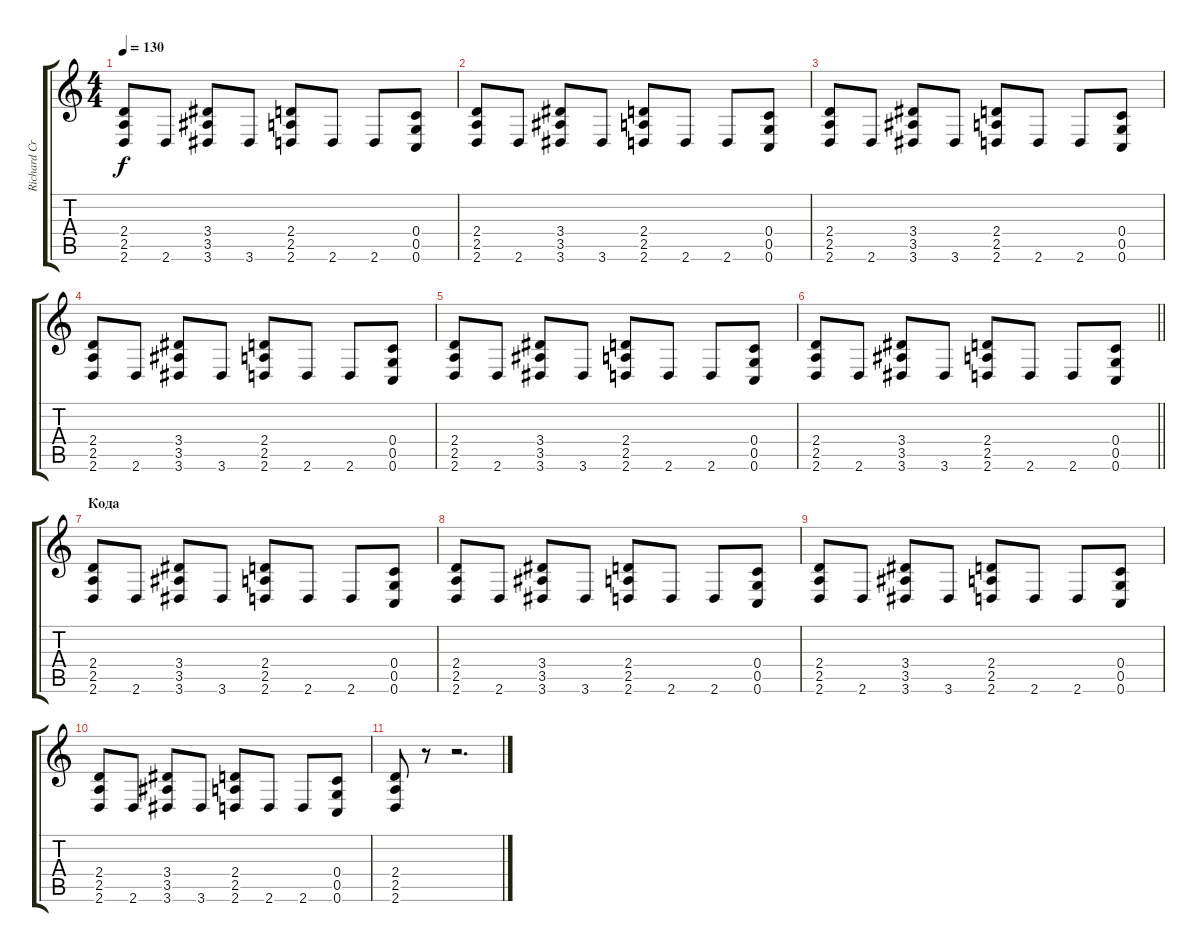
\track ("Richard Cruspe-Bernstein" "Richard Cr") {instrument distortionguitar}
\staff {score tabs}
\tuning (E4 C4 G3 C3 G2 C2) {hide}
\ts (4 4)
\tempo 130
\clef g2
\ks c
(2.4 2.5 2.6).8{dy f} 2.6.8 (3.4 3.5 3.6).8 3.6.8 (2.4 2.5 2.6).8 2.6.8 2.6.8 (0.4 0.5 0.6).8 |
(2.4 2.5 2.6).8 2.6.8 (3.4 3.5 3.6).8 3.6.8 (2.4 2.5 2.6).8 2.6.8 2.6.8 (0.4 0.5 0.6).8 |
(2.4 2.5 2.6).8 2.6.8 (3.4 3.5 3.6).8 3.6.8 (2.4 2.5 2.6).8 2.6.8 2.6.8 (0.4 0.5 0.6).8 |
(2.4 2.5 2.6).8 2.6.8 (3.4 3.5 3.6).8 3.6.8 (2.4 2.5 2.6).8 2.6.8 2.6.8 (0.4 0.5 0.6).8 |
(2.4 2.5 2.6).8 2.6.8 (3.4 3.5 3.6).8 3.6.8 (2.4 2.5 2.6).8 2.6.8 2.6.8 (0.4 0.5 0.6).8 |
\barLineRight lightlight
(2.4 2.5 2.6).8 2.6.8 (3.4 3.5 3.6).8 3.6.8 (2.4 2.5 2.6).8 2.6.8 2.6.8 (0.4 0.5 0.6).8 |
\section ("" "Кода")
(2.4 2.5 2.6).8 2.6.8 (3.4 3.5 3.6).8 3.6.8 (2.4 2.5 2.6).8 2.6.8 2.6.8 (0.4 0.5 0.6).8 |
(2.4 2.5 2.6).8 2.6.8 (3.4 3.5 3.6).8 3.6.8 (2.4 2.5 2.6).8 2.6.8 2.6.8 (0.4 0.5 0.6).8 |
(2.4 2.5 2.6).8 2.6.8 (3.4 3.5 3.6).8 3.6.8 (2.4 2.5 2.6).8 2.6.8 2.6.8 (0.4 0.5 0.6).8 |
(2.4 2.5 2.6).8 2.6.8 (3.4 3.5 3.6).8 3.6.8 (2.4 2.5 2.6).8 2.6.8 2.6.8 (0.4 0.5 0.6).8 |
(2.4 2.5 2.6).8 r.8 r.2{d}
